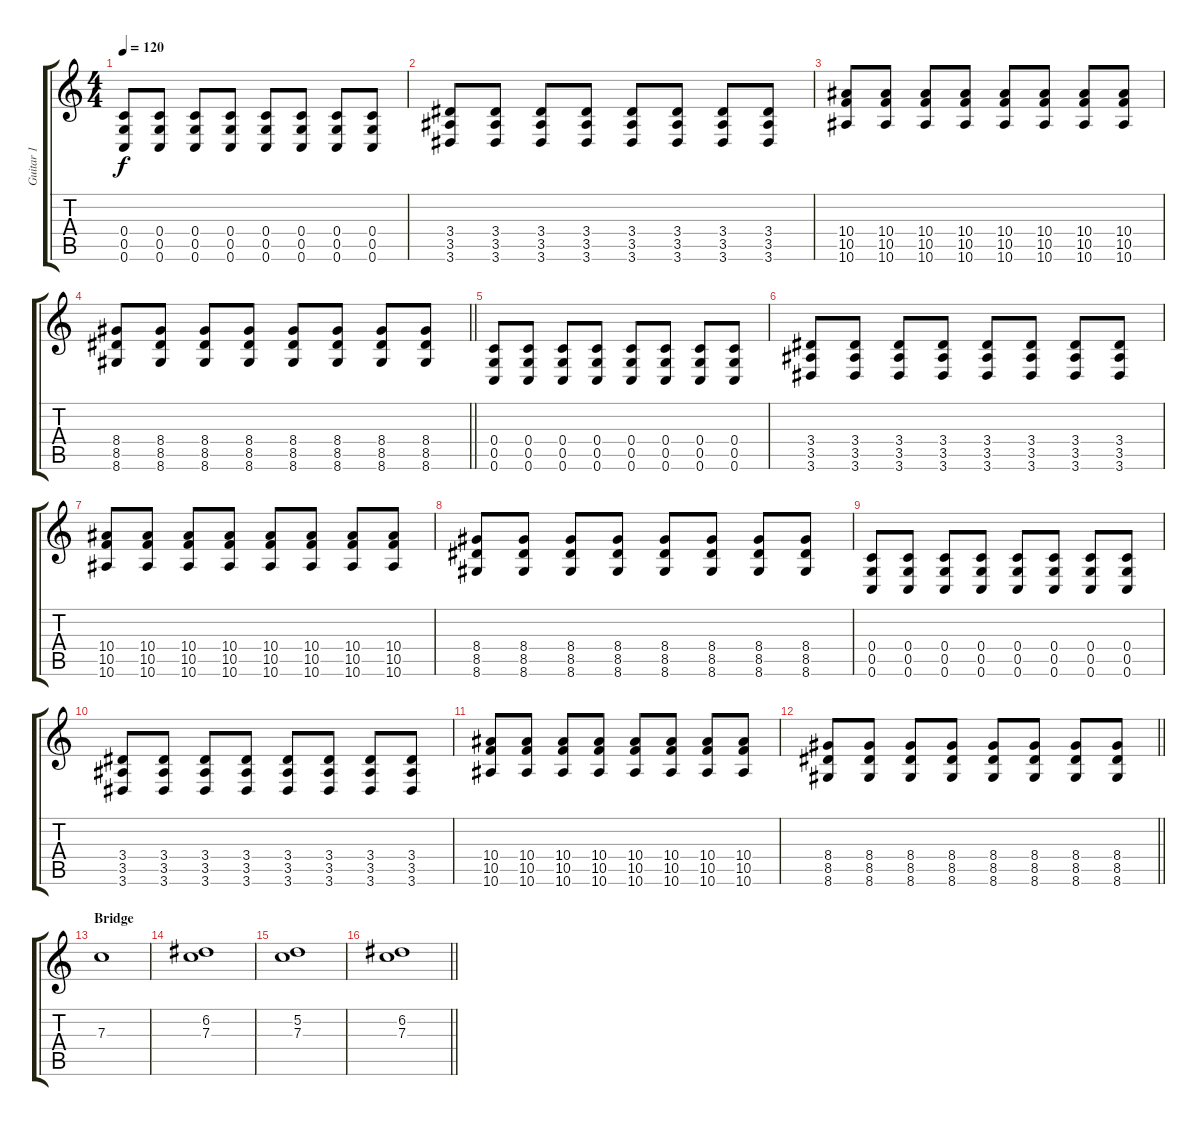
\track ("Guitar 1" "Guitar 1") {instrument acousticguitarsteel}
\staff {score tabs}
\tuning (D4 A3 F3 C3 G2 C2) {hide}
\ts (4 4)
\tempo 120
\clef g2
\ks c
(0.4 0.5 0.6).8{dy f} (0.4 0.5 0.6).8 (0.4 0.5 0.6).8 (0.4 0.5 0.6).8 (0.4 0.5 0.6).8 (0.4 0.5 0.6).8 (0.4 0.5 0.6).8 (0.4 0.5 0.6).8 |
(3.4 3.5 3.6).8 (3.4 3.5 3.6).8 (3.4 3.5 3.6).8 (3.4 3.5 3.6).8 (3.4 3.5 3.6).8 (3.4 3.5 3.6).8 (3.4 3.5 3.6).8 (3.4 3.5 3.6).8 |
(10.4 10.5 10.6).8 (10.4 10.5 10.6).8 (10.4 10.5 10.6).8 (10.4 10.5 10.6).8 (10.4 10.5 10.6).8 (10.4 10.5 10.6).8 (10.4 10.5 10.6).8 (10.4 10.5 10.6).8 |
\barLineRight lightlight
(8.4 8.5 8.6).8 (8.4 8.5 8.6).8 (8.4 8.5 8.6).8 (8.4 8.5 8.6).8 (8.4 8.5 8.6).8 (8.4 8.5 8.6).8 (8.4 8.5 8.6).8 (8.4 8.5 8.6).8 |
(0.4 0.5 0.6).8 (0.4 0.5 0.6).8 (0.4 0.5 0.6).8 (0.4 0.5 0.6).8 (0.4 0.5 0.6).8 (0.4 0.5 0.6).8 (0.4 0.5 0.6).8 (0.4 0.5 0.6).8 |
(3.4 3.5 3.6).8 (3.4 3.5 3.6).8 (3.4 3.5 3.6).8 (3.4 3.5 3.6).8 (3.4 3.5 3.6).8 (3.4 3.5 3.6).8 (3.4 3.5 3.6).8 (3.4 3.5 3.6).8 |
(10.4 10.5 10.6).8 (10.4 10.5 10.6).8 (10.4 10.5 10.6).8 (10.4 10.5 10.6).8 (10.4 10.5 10.6).8 (10.4 10.5 10.6).8 (10.4 10.5 10.6).8 (10.4 10.5 10.6).8 |
(8.4 8.5 8.6).8 (8.4 8.5 8.6).8 (8.4 8.5 8.6).8 (8.4 8.5 8.6).8 (8.4 8.5 8.6).8 (8.4 8.5 8.6).8 (8.4 8.5 8.6).8 (8.4 8.5 8.6).8 |
(0.4 0.5 0.6).8 (0.4 0.5 0.6).8 (0.4 0.5 0.6).8 (0.4 0.5 0.6).8 (0.4 0.5 0.6).8 (0.4 0.5 0.6).8 (0.4 0.5 0.6).8 (0.4 0.5 0.6).8 |
(3.4 3.5 3.6).8 (3.4 3.5 3.6).8 (3.4 3.5 3.6).8 (3.4 3.5 3.6).8 (3.4 3.5 3.6).8 (3.4 3.5 3.6).8 (3.4 3.5 3.6).8 (3.4 3.5 3.6).8 |
(10.4 10.5 10.6).8 (10.4 10.5 10.6).8 (10.4 10.5 10.6).8 (10.4 10.5 10.6).8 (10.4 10.5 10.6).8 (10.4 10.5 10.6).8 (10.4 10.5 10.6).8 (10.4 10.5 10.6).8 |
\barLineRight lightlight
(8.4 8.5 8.6).8 (8.4 8.5 8.6).8 (8.4 8.5 8.6).8 (8.4 8.5 8.6).8 (8.4 8.5 8.6).8 (8.4 8.5 8.6).8 (8.4 8.5 8.6).8 (8.4 8.5 8.6).8 |
\section ("" "Bridge")
7.3.1 |
(6.2 7.3).1 |
(5.2 7.3).1 |
\barLineRight lightlight
(6.2 7.3).1
